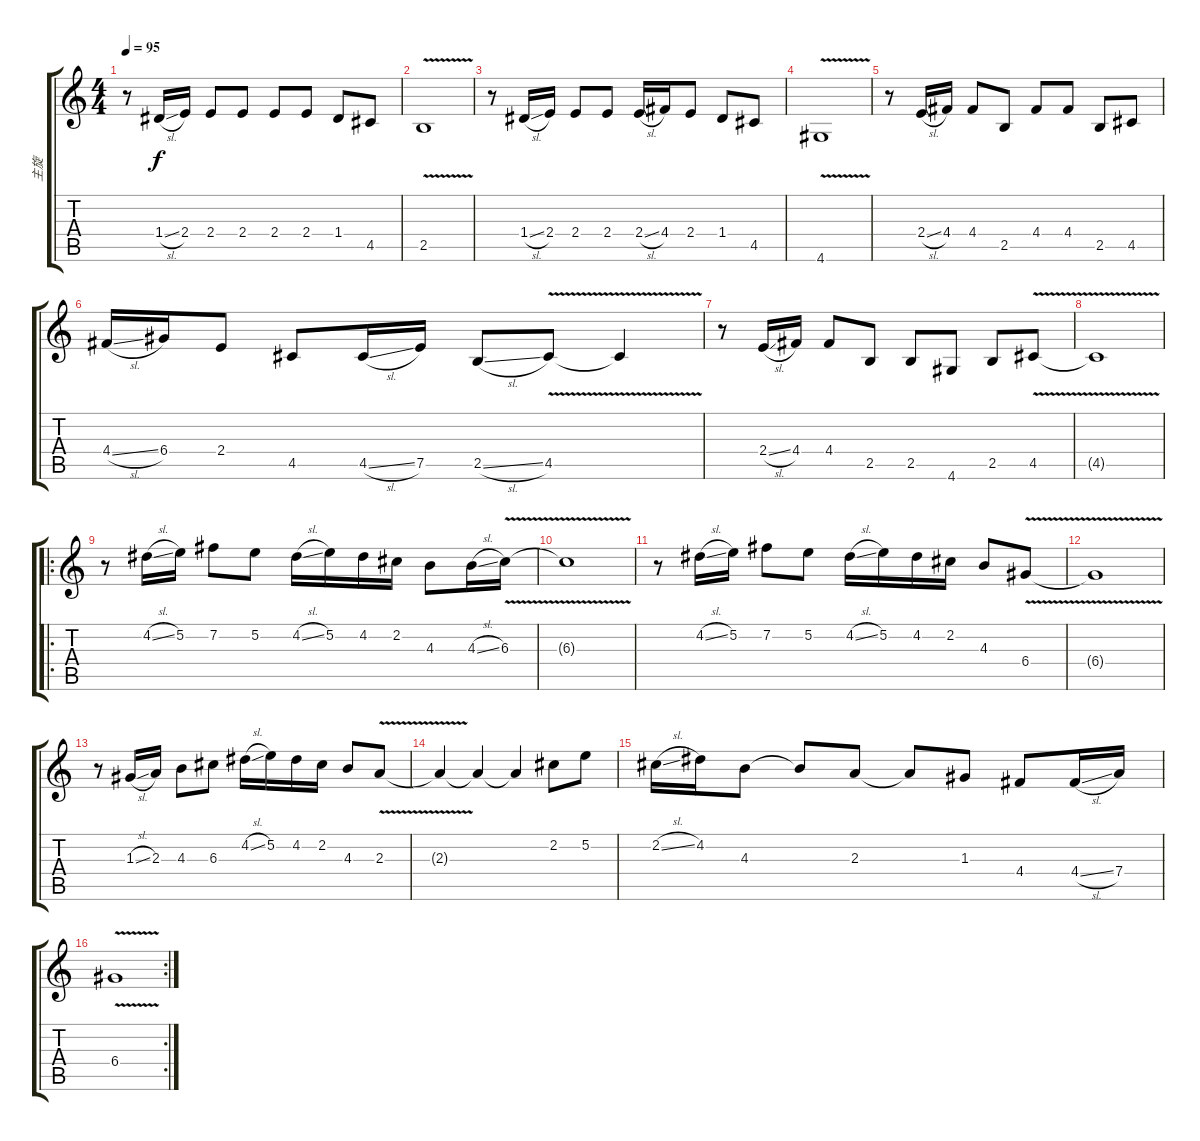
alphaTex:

\track ("主旋" "主旋") {instrument electricguitarclean}
\staff {score tabs}
\tuning (E4 B3 G3 D3 A2 E2) {hide}
\ts (4 4)
\tempo 95
\clef g2
\ks c
r.8{dy f} 1.4{sl}.16 2.4.16 2.4.8 2.4.8 2.4.8 2.4.8 1.4.8 4.5.8 |
2.5{v}.1 |
r.8 1.4{sl}.16 2.4.16 2.4.8 2.4.8 2.4{sl}.16 4.4.16 2.4.8 1.4.8 4.5.8 |
4.6{v}.1 |
r.8 2.4{sl}.16 4.4.16 4.4.8 2.5.8 4.4.8 4.4.8 2.5.8 4.5.8 |
4.4{sl}.16 6.4.16 2.4.8 4.5.8 4.5{sl}.16 7.5.16 2.5{sl}.8 4.5{v}.8 4.5{t}.4 |
r.8 2.4{sl}.16 4.4.16 4.4.8 2.5.8 2.5.8 4.6.8 2.5.8 4.5{v}.8 |
4.5{t}.1 |
\ro
r.8 4.2{sl}.16 5.2.16 7.2.8 5.2.8 4.2{sl}.16 5.2.16 4.2.16 2.2.16 4.3.8 4.3{sl}.16 6.3{v}.16 |
6.3{t}.1 |
r.8 4.2{sl}.16 5.2.16 7.2.8 5.2.8 4.2{sl}.16 5.2.16 4.2.16 2.2.16 4.3.8 6.4{v}.8 |
6.4{t}.1 |
r.8 1.3{sl}.16 2.3.16 4.3.8 6.3.8 4.2{sl}.16 5.2.16 4.2.16 2.2.16 4.3.8 2.3{v}.8 |
2.3{t}.4 2.3{t}.4 2.3{t}.4 2.2.8 5.2.8 |
2.2{sl}.16 4.2.16 4.3.8 4.3{t}.8 2.3.8 2.3{t}.8 1.3.8 4.4.8 4.4{sl}.16 7.4.16 |
\rc 2
6.4{v}.1
